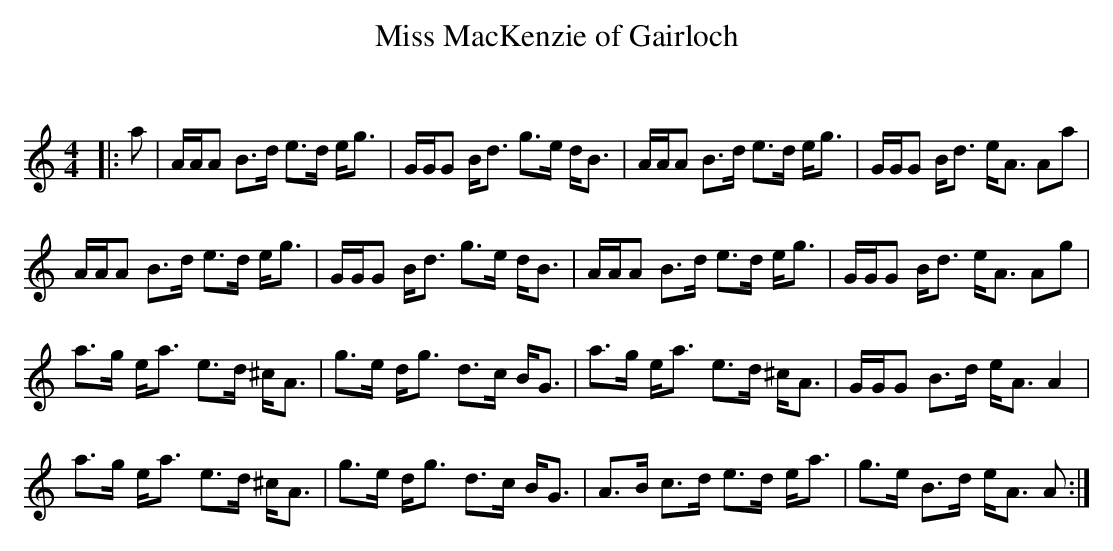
X:1
T: Miss MacKenzie of Gairloch
C:
Q: 128
K:Am
M:4/4
L:1/16
|:a2|AAA2 B3d e3d eg3|GGG2 Bd3 g3e dB3|AAA2 B3d e3d eg3|GGG2 Bd3 eA3 A2a2|
AAA2 B3d e3d eg3|GGG2 Bd3 g3e dB3|AAA2 B3d e3d eg3|GGG2 Bd3 eA3 A2g2|
a3g ea3 e3d ^cA3|g3e dg3 d3c BG3|a3g ea3 e3d ^cA3|GGG2 B3d eA3 A4|
a3g ea3 e3d ^cA3|g3e dg3 d3c BG3|A3B c3d e3d ea3|g3e B3d eA3 A2:|
